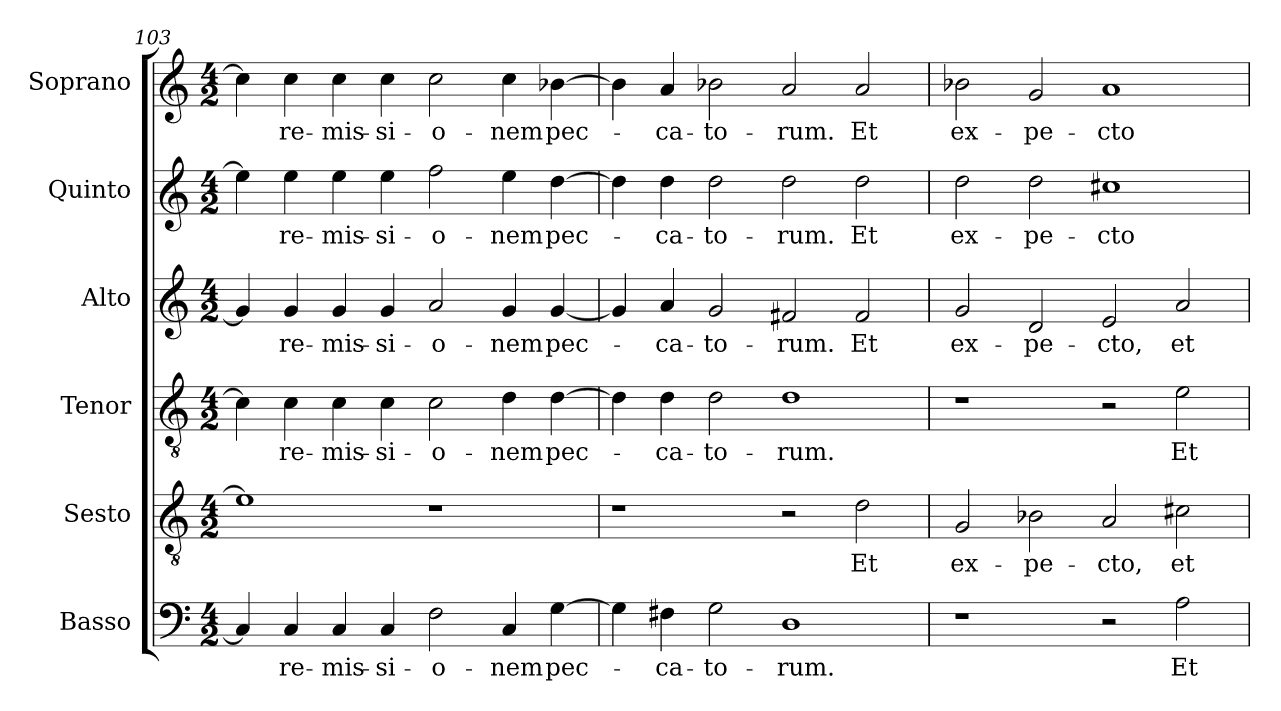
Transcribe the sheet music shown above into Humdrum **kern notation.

**kern	**text	**kern	**text	**kern	**text	**kern	**text	**kern	**text	**kern	**text
*part6	*part6	*part5	*part5	*part4	*part4	*part3	*part3	*part2	*part2	*part1	*part1
*staff6	*staff6	*staff5	*staff5	*staff4	*staff4	*staff3	*staff3	*staff2	*staff2	*staff1	*staff1
*I"Basso	*	*I"Sesto	*	*I"Tenor	*	*I"Alto	*	*I"Quinto	*	*I"Soprano	*
*	*	*	*	*I'T.	*	*I'A.	*	*	*	*I'Sop.	*
!!LO:LB:g=z
*clefF4	*	*clefGv2	*	*clefGv2	*	*clefG2	*	*clefG2	*	*clefG2	*
*	*	*ITrd7c12	*	*ITrd7c12	*	*	*	*	*	*	*
*k[]	*	*k[]	*	*k[]	*	*k[]	*	*k[]	*	*k[]	*
*C:	*	*C:	*	*C:	*	*C:	*	*C:	*	*C:	*
*M4/2	*	*M4/2	*	*M4/2	*	*M4/2	*	*M4/2	*	*M4/2	*
=103	=103	=103	=103	=103	=103	=103	=103	=103	=103	=103	=103
4Ci/]	.	1Ei]	.	4Ci\]	.	4gi/]	.	4eei\]	.	4cci\]	.
!	!LO:LY:b:color=#000000	!	!	!	!	!	!	!	!	!	!
!	!	!	!	!	!LO:LY:b:color=#000000	!	!	!	!	!	!
!	!	!	!	!	!	!	!LO:LY:b:color=#000000	!	!	!	!
!	!	!	!	!	!	!	!	!	!LO:LY:b:color=#000000	!	!
!	!	!	!	!	!	!	!	!	!	!	!LO:LY:b:color=#000000
4Ci/	re-	.	.	4Ci\	re-	4gi/	re-	4eei\	re-	4cci\	re-
!	!LO:LY:b:color=#000000	!	!	!	!	!	!	!	!	!	!
!	!	!	!	!	!LO:LY:b:color=#000000	!	!	!	!	!	!
!	!	!	!	!	!	!	!LO:LY:b:color=#000000	!	!	!	!
!	!	!	!	!	!	!	!	!	!LO:LY:b:color=#000000	!	!
!	!	!	!	!	!	!	!	!	!	!	!LO:LY:b:color=#000000
4Ci/	-mis-	.	.	4Ci\	-mis-	4gi/	-mis-	4eei\	-mis-	4cci\	-mis-
!	!LO:LY:b:color=#000000	!	!	!	!	!	!	!	!	!	!
!	!	!	!	!	!LO:LY:b:color=#000000	!	!	!	!	!	!
!	!	!	!	!	!	!	!LO:LY:b:color=#000000	!	!	!	!
!	!	!	!	!	!	!	!	!	!LO:LY:b:color=#000000	!	!
!	!	!	!	!	!	!	!	!	!	!	!LO:LY:b:color=#000000
4Ci/	-si-	.	.	4Ci\	-si-	4gi/	-si-	4eei\	-si-	4cci\	-si-
!	!LO:LY:b:color=#000000	!	!	!	!	!	!	!	!	!	!
!	!	!	!	!	!LO:LY:b:color=#000000	!	!	!	!	!	!
!	!	!	!	!	!	!	!LO:LY:b:color=#000000	!	!	!	!
!	!	!	!	!	!	!	!	!	!LO:LY:b:color=#000000	!	!
!	!	!	!	!	!	!	!	!	!	!	!LO:LY:b:color=#000000
2Fi\	-o-	1r	.	2Ci\	-o-	2ai/	-o-	2ffi\	-o-	2cci\	-o-
!	!LO:LY:b:color=#000000	!	!	!	!	!	!	!	!	!	!
!	!	!	!	!	!LO:LY:b:color=#000000	!	!	!	!	!	!
!	!	!	!	!	!	!	!LO:LY:b:color=#000000	!	!	!	!
!	!	!	!	!	!	!	!	!	!LO:LY:b:color=#000000	!	!
!	!	!	!	!	!	!	!	!	!	!	!LO:LY:b:color=#000000
4Ci/	-nem	.	.	4Di\	-nem	4gi/	-nem	4eei\	-nem	4cci\	-nem
!	!LO:LY:b:color=#000000	!	!	!	!	!	!	!	!	!	!
!	!	!	!	!	!LO:LY:b:color=#000000	!	!	!	!	!	!
!	!	!	!	!	!	!	!LO:LY:b:color=#000000	!	!	!	!
!	!	!	!	!	!	!	!	!	!LO:LY:b:color=#000000	!	!
!	!	!	!	!	!	!	!	!	!	!	!LO:LY:b:color=#000000
[4Gi\	pec-	.	.	[4Di\	pec-	[4gi/	pec-	[4ddi\	pec-	[4b-Xi\	pec-
=104	=104	=104	=104	=104	=104	=104	=104	=104	=104	=104	=104
4Gi\]	.	1r	.	4Di\]	.	4gi/]	.	4ddi\]	.	4b-i\]	.
!	!LO:LY:b:color=#000000	!	!	!	!	!	!	!	!	!	!
!	!	!	!	!	!LO:LY:b:color=#000000	!	!	!	!	!	!
!	!	!	!	!	!	!	!LO:LY:b:color=#000000	!	!	!	!
!	!	!	!	!	!	!	!	!	!LO:LY:b:color=#000000	!	!
!	!	!	!	!	!	!	!	!	!	!	!LO:LY:b:color=#000000
4F#Xi\	-ca-	.	.	4Di\	-ca-	4ai/	-ca-	4ddi\	-ca-	4ai/	-ca-
!	!LO:LY:b:color=#000000	!	!	!	!	!	!	!	!	!	!
!	!	!	!	!	!LO:LY:b:color=#000000	!	!	!	!	!	!
!	!	!	!	!	!	!	!LO:LY:b:color=#000000	!	!	!	!
!	!	!	!	!	!	!	!	!	!LO:LY:b:color=#000000	!	!
!	!	!	!	!	!	!	!	!	!	!	!LO:LY:b:color=#000000
2Gi\	-to-	.	.	2Di\	-to-	2gi/	-to-	2ddi\	-to-	2b-Xi\	-to-
!	!LO:LY:b:color=#000000	!	!	!	!	!	!	!	!	!	!
!	!	!	!	!	!LO:LY:b:color=#000000	!	!	!	!	!	!
!	!	!	!	!	!	!	!LO:LY:b:color=#000000	!	!	!	!
!	!	!	!	!	!	!	!	!	!LO:LY:b:color=#000000	!	!
!	!	!	!	!	!	!	!	!	!	!	!LO:LY:b:color=#000000
1Di	-rum.	2r	.	1Di	-rum.	2f#Xi/	-rum.	2ddi\	-rum.	2ai/	-rum.
!	!	!	!LO:LY:b:color=#000000	!	!	!	!	!	!	!	!
!	!	!	!	!	!	!	!LO:LY:b:color=#000000	!	!	!	!
!	!	!	!	!	!	!	!	!	!LO:LY:b:color=#000000	!	!
!	!	!	!	!	!	!	!	!	!	!	!LO:LY:b:color=#000000
.	.	2Di\	Et	.	.	2f#i/	Et	2ddi\	Et	2ai/	Et
=105	=105	=105	=105	=105	=105	=105	=105	=105	=105	=105	=105
!	!	!	!LO:LY:b:color=#000000	!	!	!	!	!	!	!	!
!	!	!	!	!	!	!	!LO:LY:b:color=#000000	!	!	!	!
!	!	!	!	!	!	!	!	!	!LO:LY:b:color=#000000	!	!
!	!	!	!	!	!	!	!	!	!	!	!LO:LY:b:color=#000000
1r	.	2GGi/	ex-	1r	.	2gi/	ex-	2ddi\	ex-	2b-Xi\	ex-
!	!	!	!LO:LY:b:color=#000000	!	!	!	!	!	!	!	!
!	!	!	!	!	!	!	!LO:LY:b:color=#000000	!	!	!	!
!	!	!	!	!	!	!	!	!	!LO:LY:b:color=#000000	!	!
!	!	!	!	!	!	!	!	!	!	!	!LO:LY:b:color=#000000
.	.	2BB-Xi\	-pe-	.	.	2di/	-pe-	2ddi\	-pe-	2gi/	-pe-
!	!	!	!LO:LY:b:color=#000000	!	!	!	!	!	!	!	!
!	!	!	!	!	!	!	!LO:LY:b:color=#000000	!	!	!	!
!	!	!	!	!	!	!	!	!	!LO:LY:b:color=#000000	!	!
!	!	!	!	!	!	!	!	!	!	!	!LO:LY:b:color=#000000
2r	.	2AAi/	-cto,	2r	.	2ei/	-cto,	1cc#Xi	-cto	1ai	-cto
!	!LO:LY:b:color=#000000	!	!	!	!	!	!	!	!	!	!
!	!	!	!LO:LY:b:color=#000000	!	!	!	!	!	!	!	!
!	!	!	!	!	!LO:LY:b:color=#000000	!	!	!	!	!	!
!	!	!	!	!	!	!	!LO:LY:b:color=#000000	!	!	!	!
2Ai\	Et	2C#Xi\	et	2Ei\	Et	2ai/	et	.	.	.	.
=	=	=	=	=	=	=	=	=	=	=	=
*-	*-	*-	*-	*-	*-	*-	*-	*-	*-	*-	*-
